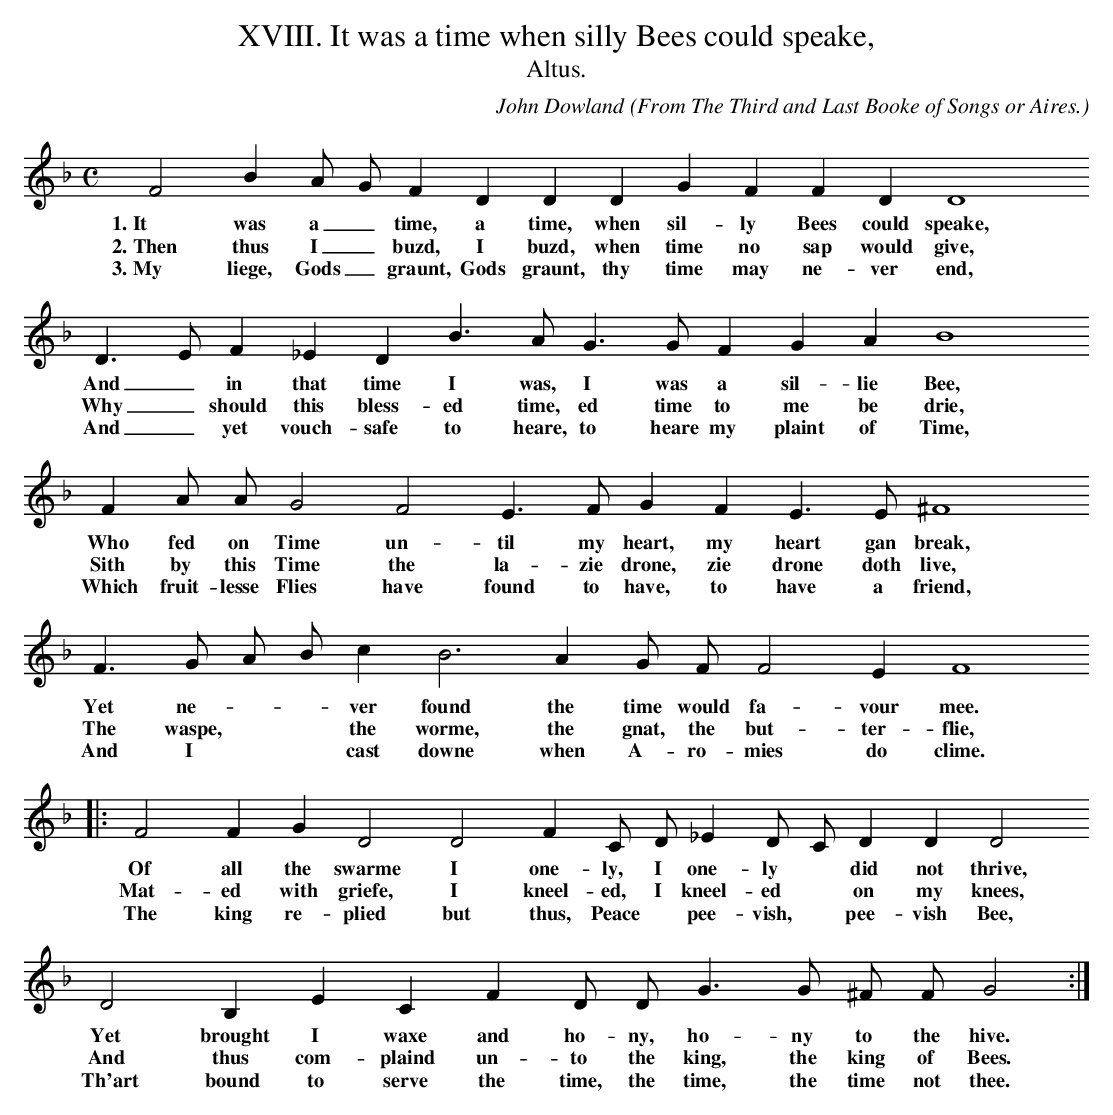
X:1
T:XVIII. It was a time when silly Bees could speake,
T:Altus.
C: John Dowland
O: From The Third and Last Booke of Songs or Aires.
O: Newly composed to sing to the Lute, Orpharion, or viols,
O: and a dialogue for a base and meane Lute with five voices to sing thereto.
M:C
L:1/4
K:G dor
F2 B A/ G/ F D D D G F F D D4
w: 1.~It was a _ time, a time, when sil- ly Bees could speake,
w: 2.~Then thus I _ buzd, I buzd, when time no sap would give,
w: 3.~My liege, Gods _ graunt, Gods graunt, thy time may ne- ver end,
D > E F _E D B > A G > G F G A B4
w: And _ in that time I was, I was a sil- lie Bee,
w: Why _ should this bless- ed time, ed time to me be drie,
w: And _ yet vouch- safe to heare, to heare my plaint of Time,
F A/ A/ G2 F2 E > F G F E > E ^F4
w: Who fed on Time un- til my heart, my heart gan break,
w: Sith by this Time the la- zie drone, zie drone doth live,
w: Which fruit- lesse Flies have found to have, to have a friend,
F > G A/ B/ c B3 A G/ F/ F2 E F4
w: Yet ne- * * ver found the time would fa- vour mee.
w: The waspe, * * the worme, the gnat, the but- ter- flie,
w: And I * * cast downe when A- ro- mies do clime.
|:F2 F G D2 D2 F C/ D/ _E D/ C/ D D D2
w: Of all the swarme I one- ly, I one- ly * did not thrive,
w: Mat- ed with griefe, I kneel- ed, I kneel- ed * on my knees,
w: The king re- plied but thus, Peace * pee- vish, *  pee-  vish Bee,
D2 B, E C  F D/ D/ G > G ^F/ F/ G2 :|
w: Yet brought I waxe and ho- ny, ho- ny to the hive.
w: And thus com- plaind un- to the king, the king of Bees.
w: Th'art bound to serve the time, the time, the time not thee.
